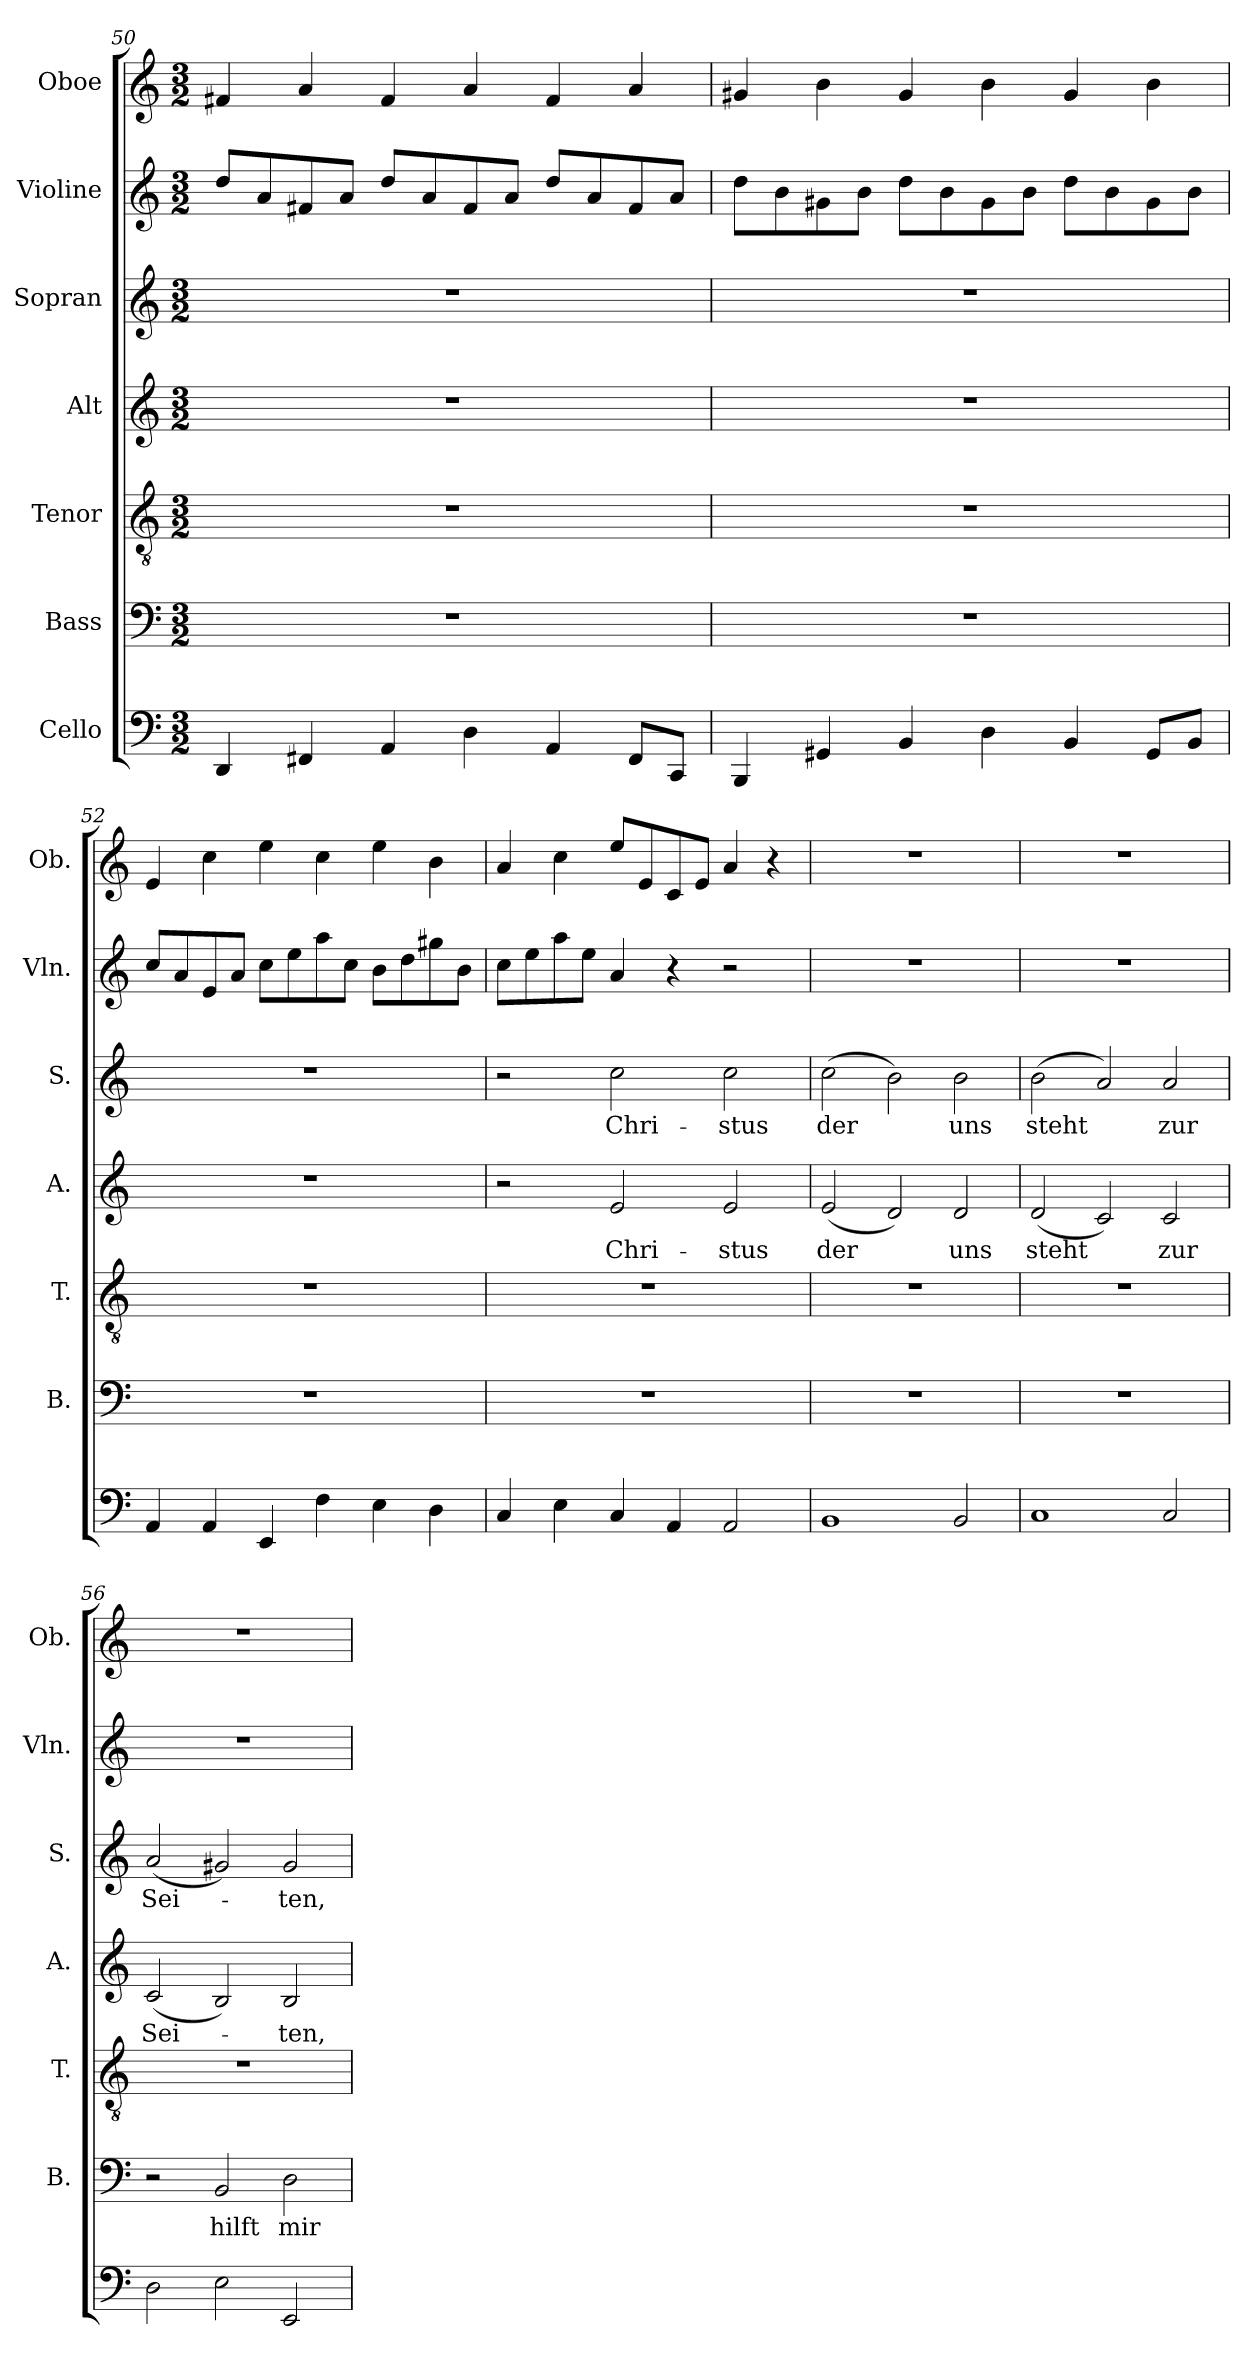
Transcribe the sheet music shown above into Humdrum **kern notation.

**kern	**kern	**text	**kern	**kern	**text	**kern	**text	**kern	**kern
*part7	*part6	*part6	*part5	*part4	*part4	*part3	*part3	*part2	*part1
*staff7	*staff6	*staff6	*staff5	*staff4	*staff4	*staff3	*staff3	*staff2	*staff1
*I"Cello	*I"Bass	*	*I"Tenor	*I"Alt	*	*I"Sopran	*	*I"Violine	*I"Oboe
*	*I'B.	*	*I'T.	*I'A.	*	*I'S.	*	*I'Vln.	*I'Ob.
!!LO:LB:g=z
*clefF4	*clefF4	*	*clefGv2	*clefG2	*	*clefG2	*	*clefG2	*clefG2
*	*	*	*ITrd7c12	*	*	*	*	*	*
*k[]	*k[]	*	*k[]	*k[]	*	*k[]	*	*k[]	*k[]
*C:	*C:	*	*C:	*C:	*	*C:	*	*C:	*C:
*M3/2	*M3/2	*	*M3/2	*M3/2	*	*M3/2	*	*M3/2	*M3/2
=50	=50	=50	=50	=50	=50	=50	=50	=50	=50
!	!LO:N:vis=1	!	!LO:N:vis=1	!LO:N:vis=1	!	!LO:N:vis=1	!	!	!
4DDi/	1.r	.	1.r	1.r	.	1.r	.	8ddi/L	4f#Xi/
.	.	.	.	.	.	.	.	8ai/	.
4FF#Xi/	.	.	.	.	.	.	.	8f#Xi/	4ai/
.	.	.	.	.	.	.	.	8ai/J	.
4AAi/	.	.	.	.	.	.	.	8ddi/L	4f#i/
.	.	.	.	.	.	.	.	8ai/	.
4Di\	.	.	.	.	.	.	.	8f#i/	4ai/
.	.	.	.	.	.	.	.	8ai/J	.
4AAi/	.	.	.	.	.	.	.	8ddi/L	4f#i/
.	.	.	.	.	.	.	.	8ai/	.
8FF#i/L	.	.	.	.	.	.	.	8f#i/	4ai/
8CCi/J	.	.	.	.	.	.	.	8ai/J	.
=51	=51	=51	=51	=51	=51	=51	=51	=51	=51
!	!LO:N:vis=1	!	!LO:N:vis=1	!LO:N:vis=1	!	!LO:N:vis=1	!	!	!
4BBBi/	1.r	.	1.r	1.r	.	1.r	.	8ddi\L	4g#Xi/
.	.	.	.	.	.	.	.	8bi\	.
4GG#Xi/	.	.	.	.	.	.	.	8g#Xi\	4bi\
.	.	.	.	.	.	.	.	8bi\J	.
4BBi/	.	.	.	.	.	.	.	8ddi\L	4g#i/
.	.	.	.	.	.	.	.	8bi\	.
4Di\	.	.	.	.	.	.	.	8g#i\	4bi\
.	.	.	.	.	.	.	.	8bi\J	.
4BBi/	.	.	.	.	.	.	.	8ddi\L	4g#i/
.	.	.	.	.	.	.	.	8bi\	.
8GG#i/L	.	.	.	.	.	.	.	8g#i\	4bi\
8BBi/J	.	.	.	.	.	.	.	8bi\J	.
=52	=52	=52	=52	=52	=52	=52	=52	=52	=52
!	!LO:N:vis=1	!	!LO:N:vis=1	!LO:N:vis=1	!	!LO:N:vis=1	!	!	!
4AAi/	1.r	.	1.r	1.r	.	1.r	.	8cci/L	4ei/
.	.	.	.	.	.	.	.	8ai/	.
4AAi/	.	.	.	.	.	.	.	8ei/	4cci\
.	.	.	.	.	.	.	.	8ai/J	.
4EEi/	.	.	.	.	.	.	.	8cci\L	4eei\
.	.	.	.	.	.	.	.	8eei\	.
4Fi\	.	.	.	.	.	.	.	8aai\	4cci\
.	.	.	.	.	.	.	.	8cci\J	.
4Ei\	.	.	.	.	.	.	.	8bi\L	4eei\
.	.	.	.	.	.	.	.	8ddi\	.
4Di\	.	.	.	.	.	.	.	8gg#Xi\	4bi\
.	.	.	.	.	.	.	.	8bi\J	.
!!LO:PB:g=z
=53	=53	=53	=53	=53	=53	=53	=53	=53	=53
!	!LO:N:vis=1	!	!LO:N:vis=1	!	!	!	!	!	!
4Ci/	1.r	.	1.r	2r	.	2r	.	8cci\L	4ai/
.	.	.	.	.	.	.	.	8eei\	.
4Ei\	.	.	.	.	.	.	.	8aai\	4cci\
.	.	.	.	.	.	.	.	8eei\J	.
!	!	!	!	!	!LO:LY:b:color=#000000	!	!	!	!
!	!	!	!	!	!	!	!LO:LY:b:color=#000000	!	!
4Ci/	.	.	.	2ei/	Chri-	2cci\	Chri-	4ai/	8eei/L
.	.	.	.	.	.	.	.	.	8ei/
4AAi/	.	.	.	.	.	.	.	4r	8ci/
.	.	.	.	.	.	.	.	.	8ei/J
!	!	!	!	!	!LO:LY:b:color=#000000	!	!	!	!
!	!	!	!	!	!	!	!LO:LY:b:color=#000000	!	!
2AAi/	.	.	.	2ei/	-stus	2cci\	-stus	2r	4ai/
.	.	.	.	.	.	.	.	.	4r
=54	=54	=54	=54	=54	=54	=54	=54	=54	=54
!	!LO:N:vis=1	!	!LO:N:vis=1	!	!	!	!	!	!
!	!	!	!	!	!LO:LY:b:color=#000000	!	!	!	!
!	!	!	!	!	!	!	!LO:LY:b:color=#000000	!LO:N:vis=1	!LO:N:vis=1
1BBi	1.r	.	1.r	(2ei/	der	(2cci\	der	1.r	1.r
.	.	.	.	2di/)	.	2bi\)	.	.	.
!	!	!	!	!	!LO:LY:b:color=#000000	!	!	!	!
!	!	!	!	!	!	!	!LO:LY:b:color=#000000	!	!
2BBi/	.	.	.	2di/	uns	2bi\	uns	.	.
=55	=55	=55	=55	=55	=55	=55	=55	=55	=55
!	!LO:N:vis=1	!	!LO:N:vis=1	!	!	!	!	!	!
!	!	!	!	!	!LO:LY:b:color=#000000	!	!	!	!
!	!	!	!	!	!	!	!LO:LY:b:color=#000000	!LO:N:vis=1	!LO:N:vis=1
1Ci	1.r	.	1.r	(2di/	steht	(2bi\	steht	1.r	1.r
.	.	.	.	2ci/)	.	2ai/)	.	.	.
!	!	!	!	!	!LO:LY:b:color=#000000	!	!	!	!
!	!	!	!	!	!	!	!LO:LY:b:color=#000000	!	!
2Ci/	.	.	.	2ci/	zur	2ai/	zur	.	.
=56	=56	=56	=56	=56	=56	=56	=56	=56	=56
!	!	!	!LO:N:vis=1	!	!	!	!	!	!
!	!	!	!	!	!LO:LY:b:color=#000000	!	!	!	!
!	!	!	!	!	!	!	!LO:LY:b:color=#000000	!LO:N:vis=1	!LO:N:vis=1
2Di\	2r	.	1.r	(2ci/	Sei-	(2ai/	Sei-	1.r	1.r
!	!	!LO:LY:b:color=#000000	!	!	!	!	!	!	!
2Ei\	2BBi/	hilft	.	2Bi/)	.	2g#Xi/)	.	.	.
!	!	!LO:LY:b:color=#000000	!	!	!	!	!	!	!
!	!	!	!	!	!LO:LY:b:color=#000000	!	!	!	!
!	!	!	!	!	!	!	!LO:LY:b:color=#000000	!	!
2EEi/	2Di\	mir	.	2Bi/	-ten,	2g#i/	-ten,	.	.
=	=	=	=	=	=	=	=	=	=
*-	*-	*-	*-	*-	*-	*-	*-	*-	*-
